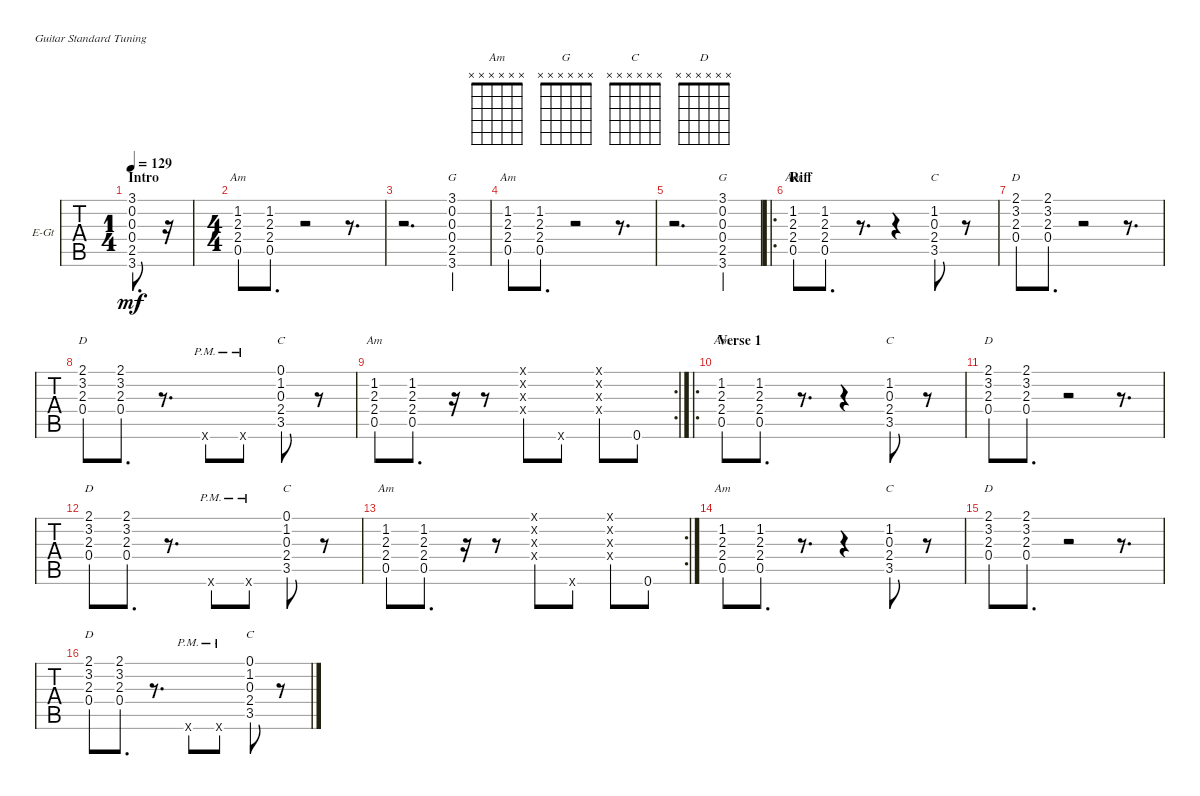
\bracketExtendMode groupsimilarinstruments
\firstSystemTrackNameOrientation horizontal
\otherSystemsTrackNameOrientation horizontal
\track ("Guitar II" "E-Gt") {instrument overdrivenguitar}
\staff {tabs}
\tuning (E4 B3 G3 D3 A2 E2)
\chord ("Am" x x x x x x)
\chord ("G" x x x x x x)
\chord ("C" x x x x x x)
\chord ("D" x x x x x x)
\ts (1 4)
\section ("" "Intro")
\tempo 129
\clef g2
\scale
0.39527
\ks c
(0.4 2.5 3.6 0.3 0.2 3.1).8{d dy mf instrument overdrivenguitar} r.16 |
\ts (4 4)
\scale
0.39527 (2.3 2.4 0.5 1.2).8{ch "Am"} (2.3 2.4 0.5 1.2).8{d} r.2 r.8{d} |
\scale
0.209459 r.2{d} (0.4 2.5 3.6 0.3 0.2 3.1).4{ch "G"} |
\scale
0.313131 (2.3 2.4 0.5 1.2).8{ch "Am"} (2.3 2.4 0.5 1.2).8{d} r.2 r.8{d} |
\scale
0.313131 r.2{d} (0.4 2.5 3.6 0.3 0.2 3.1).4{ch "G"} |
\ro
\section ("" "Riff")
\scale
0.373737 (2.3 2.4 0.5 1.2).8{ch "Am"} (2.3 2.4 0.5 1.2).8{d} r.8{d} r.4 (1.2 0.3 2.4 3.5).8{ch "C"} r.8 |
\scale
0.322917 (2.1 3.2 2.3 0.4).8{ch "D"} (2.1 3.2 2.3 0.4).8{d} r.2 r.8{d} |
\scale
0.322917 (2.1 3.2 2.3 0.4).8{ch "D"} (2.1 3.2 2.3 0.4).8{d} r.8{d} 0.6{pm x}.8 0.6{pm x}.8 (3.5 0.3 1.2 0.1 2.4).8{ch "C"} r.8 |
\rc 2
\scale
0.354167 (2.3 2.4 0.5 1.2).8{ch "Am"} (2.3 2.4 0.5 1.2).8{d} r.16 r.8 (0.4{x} 0.3{x} 0.2{x} 0.1{x}).8 0.6{x}.8 (0.4{x} 0.3{x} 0.2{x} 0.1{x}).8 0.6.8 |
\ro
\section ("" "Verse 1")
(2.3 2.4 0.5 1.2).8{ch "Am"} (2.3 2.4 0.5 1.2).8{d} r.8{d} r.4 (1.2 0.3 2.4 3.5).8{ch "C"} r.8 |
(2.1 3.2 2.3 0.4).8{ch "D"} (2.1 3.2 2.3 0.4).8{d} r.2 r.8{d} |
(2.1 3.2 2.3 0.4).8{ch "D"} (2.1 3.2 2.3 0.4).8{d} r.8{d} 0.6{pm x}.8 0.6{pm x}.8 (3.5 0.3 1.2 0.1 2.4).8{ch "C"} r.8 |
\rc 2
(2.3 2.4 0.5 1.2).8{ch "Am"} (2.3 2.4 0.5 1.2).8{d} r.16 r.8 (0.4{x} 0.3{x} 0.2{x} 0.1{x}).8 0.6{x}.8 (0.4{x} 0.3{x} 0.2{x} 0.1{x}).8 0.6.8 |
(2.3 2.4 0.5 1.2).8{ch "Am"} (2.3 2.4 0.5 1.2).8{d} r.8{d} r.4 (1.2 0.3 2.4 3.5).8{ch "C"} r.8 |
(2.1 3.2 2.3 0.4).8{ch "D"} (2.1 3.2 2.3 0.4).8{d} r.2 r.8{d} |
(2.1 3.2 2.3 0.4).8{ch "D"} (2.1 3.2 2.3 0.4).8{d} r.8{d} 0.6{pm x}.8 0.6{pm x}.8 (3.5 0.3 1.2 0.1 2.4).8{ch "C"} r.8
